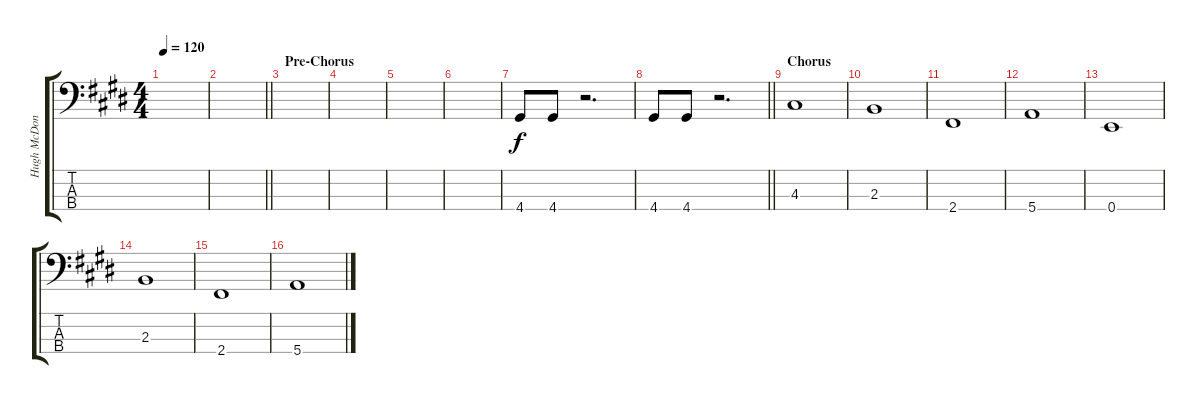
\track ("Hugh McDonald (Bass)" "Hugh McDon") {instrument electricbassfinger}
\staff {score tabs}
\tuning (G2 D2 A1 E1) {hide}
\ts (4 4)
\tempo 120
\clef f4
\ks c#minor
|
\barLineRight lightlight
|
\section ("" "Pre-Chorus")
|
|
|
|
4.4.8 4.4.8 r.2{d} |
\barLineRight lightlight
4.4.8 4.4.8 r.2{d} |
\section ("" "Chorus")
4.3.1 |
2.3.1 |
2.4.1 |
5.4.1 |
0.4.1 |
2.3.1 |
2.4.1 |
5.4.1
